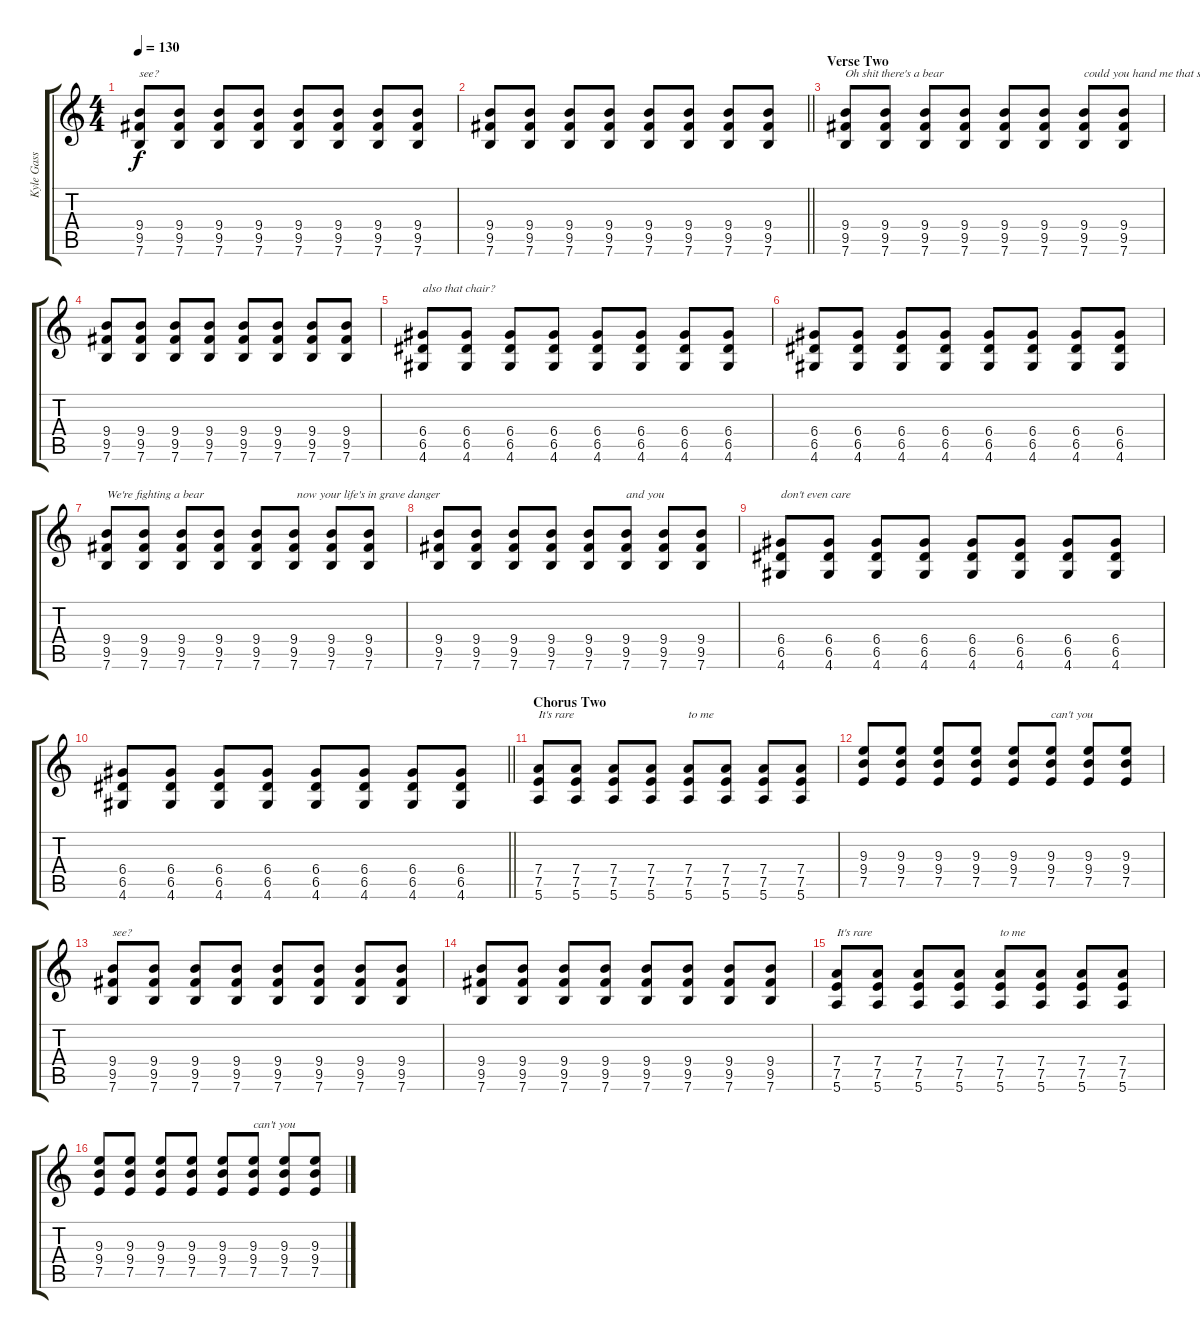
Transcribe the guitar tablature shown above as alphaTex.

\track ("Kyle Gass" "Kyle Gass") {instrument acousticguitarsteel}
\staff {score tabs}
\tuning (E4 B3 G3 D3 A2 E2) {hide}
\ts (4 4)
\tempo 130
\clef g2
\ks c
(9.4 9.5 7.6).8{txt "see?" dy f} (9.4 9.5 7.6).8 (9.4 9.5 7.6).8 (9.4 9.5 7.6).8 (9.4 9.5 7.6).8 (9.4 9.5 7.6).8 (9.4 9.5 7.6).8 (9.4 9.5 7.6).8 |
\barLineRight lightlight
(9.4 9.5 7.6).8 (9.4 9.5 7.6).8 (9.4 9.5 7.6).8 (9.4 9.5 7.6).8 (9.4 9.5 7.6).8 (9.4 9.5 7.6).8 (9.4 9.5 7.6).8 (9.4 9.5 7.6).8 |
\section ("" "Verse Two")
(9.4 9.5 7.6).8{txt "Oh shit there's a bear"} (9.4 9.5 7.6).8 (9.4 9.5 7.6).8 (9.4 9.5 7.6).8 (9.4 9.5 7.6).8 (9.4 9.5 7.6).8 (9.4 9.5 7.6).8{txt "could you hand me that shotgun buddy"} (9.4 9.5 7.6).8 |
(9.4 9.5 7.6).8 (9.4 9.5 7.6).8 (9.4 9.5 7.6).8 (9.4 9.5 7.6).8 (9.4 9.5 7.6).8 (9.4 9.5 7.6).8 (9.4 9.5 7.6).8 (9.4 9.5 7.6).8 |
(6.4 6.5 4.6).8{txt "also that chair?"} (6.4 6.5 4.6).8 (6.4 6.5 4.6).8 (6.4 6.5 4.6).8 (6.4 6.5 4.6).8 (6.4 6.5 4.6).8 (6.4 6.5 4.6).8 (6.4 6.5 4.6).8 |
(6.4 6.5 4.6).8 (6.4 6.5 4.6).8 (6.4 6.5 4.6).8 (6.4 6.5 4.6).8 (6.4 6.5 4.6).8 (6.4 6.5 4.6).8 (6.4 6.5 4.6).8 (6.4 6.5 4.6).8 |
(9.4 9.5 7.6).8{txt "We're fighting a bear"} (9.4 9.5 7.6).8 (9.4 9.5 7.6).8 (9.4 9.5 7.6).8 (9.4 9.5 7.6).8 (9.4 9.5 7.6).8{txt " now your life's in grave danger"} (9.4 9.5 7.6).8 (9.4 9.5 7.6).8 |
(9.4 9.5 7.6).8 (9.4 9.5 7.6).8 (9.4 9.5 7.6).8 (9.4 9.5 7.6).8 (9.4 9.5 7.6).8 (9.4 9.5 7.6).8{txt "and you"} (9.4 9.5 7.6).8 (9.4 9.5 7.6).8 |
(6.4 6.5 4.6).8{txt "don't even care"} (6.4 6.5 4.6).8 (6.4 6.5 4.6).8 (6.4 6.5 4.6).8 (6.4 6.5 4.6).8 (6.4 6.5 4.6).8 (6.4 6.5 4.6).8 (6.4 6.5 4.6).8 |
\barLineRight lightlight
(6.4 6.5 4.6).8 (6.4 6.5 4.6).8 (6.4 6.5 4.6).8 (6.4 6.5 4.6).8 (6.4 6.5 4.6).8 (6.4 6.5 4.6).8 (6.4 6.5 4.6).8 (6.4 6.5 4.6).8 |
\section ("" "Chorus Two")
(7.4 7.5 5.6).8{txt "It's rare"} (7.4 7.5 5.6).8 (7.4 7.5 5.6).8 (7.4 7.5 5.6).8 (7.4 7.5 5.6).8{txt "to me"} (7.4 7.5 5.6).8 (7.4 7.5 5.6).8 (7.4 7.5 5.6).8 |
(9.3 9.4 7.5).8 (9.3 9.4 7.5).8 (9.3 9.4 7.5).8 (9.3 9.4 7.5).8 (9.3 9.4 7.5).8 (9.3 9.4 7.5).8{txt "can't you"} (9.3 9.4 7.5).8 (9.3 9.4 7.5).8 |
(9.4 9.5 7.6).8{txt "see?"} (9.4 9.5 7.6).8 (9.4 9.5 7.6).8 (9.4 9.5 7.6).8 (9.4 9.5 7.6).8 (9.4 9.5 7.6).8 (9.4 9.5 7.6).8 (9.4 9.5 7.6).8 |
(9.4 9.5 7.6).8 (9.4 9.5 7.6).8 (9.4 9.5 7.6).8 (9.4 9.5 7.6).8 (9.4 9.5 7.6).8 (9.4 9.5 7.6).8 (9.4 9.5 7.6).8 (9.4 9.5 7.6).8 |
(7.4 7.5 5.6).8{txt "It's rare"} (7.4 7.5 5.6).8 (7.4 7.5 5.6).8 (7.4 7.5 5.6).8 (7.4 7.5 5.6).8{txt "to me"} (7.4 7.5 5.6).8 (7.4 7.5 5.6).8 (7.4 7.5 5.6).8 |
(9.3 9.4 7.5).8 (9.3 9.4 7.5).8 (9.3 9.4 7.5).8 (9.3 9.4 7.5).8 (9.3 9.4 7.5).8 (9.3 9.4 7.5).8{txt "can't you"} (9.3 9.4 7.5).8 (9.3 9.4 7.5).8
